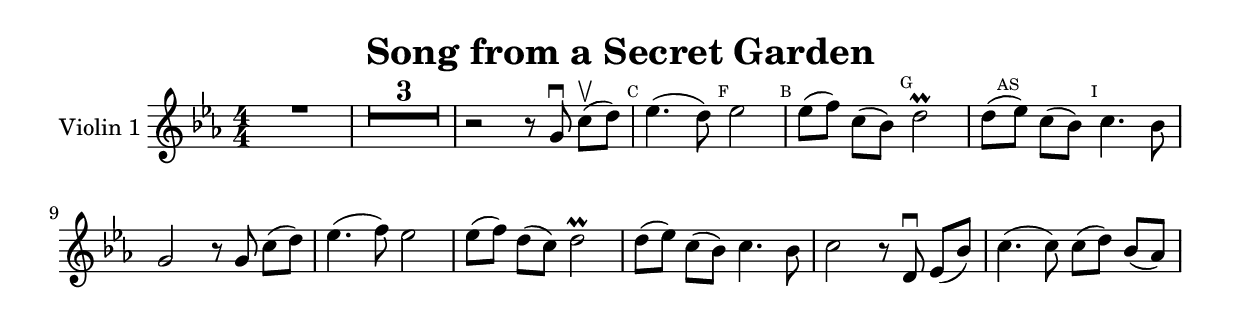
\version "2.18.2"

\header {
  title = "Song from a Secret Garden"
}

\paper {
    #(set-paper-size "a4")
}

global = {
    \time 4/4
}

\score {
  \new StaffGroup \relative a' \repeat volta 1 {
    \set Staff.instrumentName = #"Violin 1"

    % "b" Symbole auf Notenlinen => Ton wird eine halbe Note tiefer gespielt
    \set Staff.keySignature = #`(((0 . 6) . ,FLAT)
                               ((0 . 9) . ,FLAT)
                               ((0 . 5) . ,FLAT)
                              )
    \compressFullBarRests
    \numericTimeSignature
    \override MultiMeasureRest.expand-limit = #2
    \override MultiMeasureRest.staff-position = #2
    \omit Accidental  % omit natural marks (Auflösungszeichen) - alternativ: b8 -> bes8

     R1 |
     R1*3 |
     r2 r8 g\downbow c[\upbow(d)] |
     % Frage; ist in der handschriftichen Fassung ein "C" über dem Notenkopf? Dann ein "F" und "B" ?
     % sind dafür ausdruckelemente (http://lilypond.org/doc/v2.19/Documentation/notation/expressive-marks-attached-to-notes)
     % oder simple Textartige Zeichen (http://lilypond.org/doc/v2.18/Documentation/notation/writing-text#text-marks) 
     % angemessen?
     \mark \markup { \teeny C } e4.( d8) \mark \markup { \teeny F }  e2 |
     \mark \markup { \teeny B } e8[( f8)] c8[( b8)]  \mark \markup { \teeny G } d2\prall |
      % ende der ersten reihe

      d8[(\mark \markup { \teeny AS }  e8)] c8[( b8)] \mark \markup { \teeny I } c4. b8 |
      g2 r8 g8 c8[( d8)] |
      e4.( f8) e2 |
      e8[( f8)] d8[( c8)] d2\prall 
      % ende der zweiten reihe

      d8[(e8)] c8[( b8)] c4. b8 |
      c2 r8 d,\downbow e[(b')] |
      c4.( c8) c8( d8) b[( a)]
       % ende der dritten reihe
   
    }
}